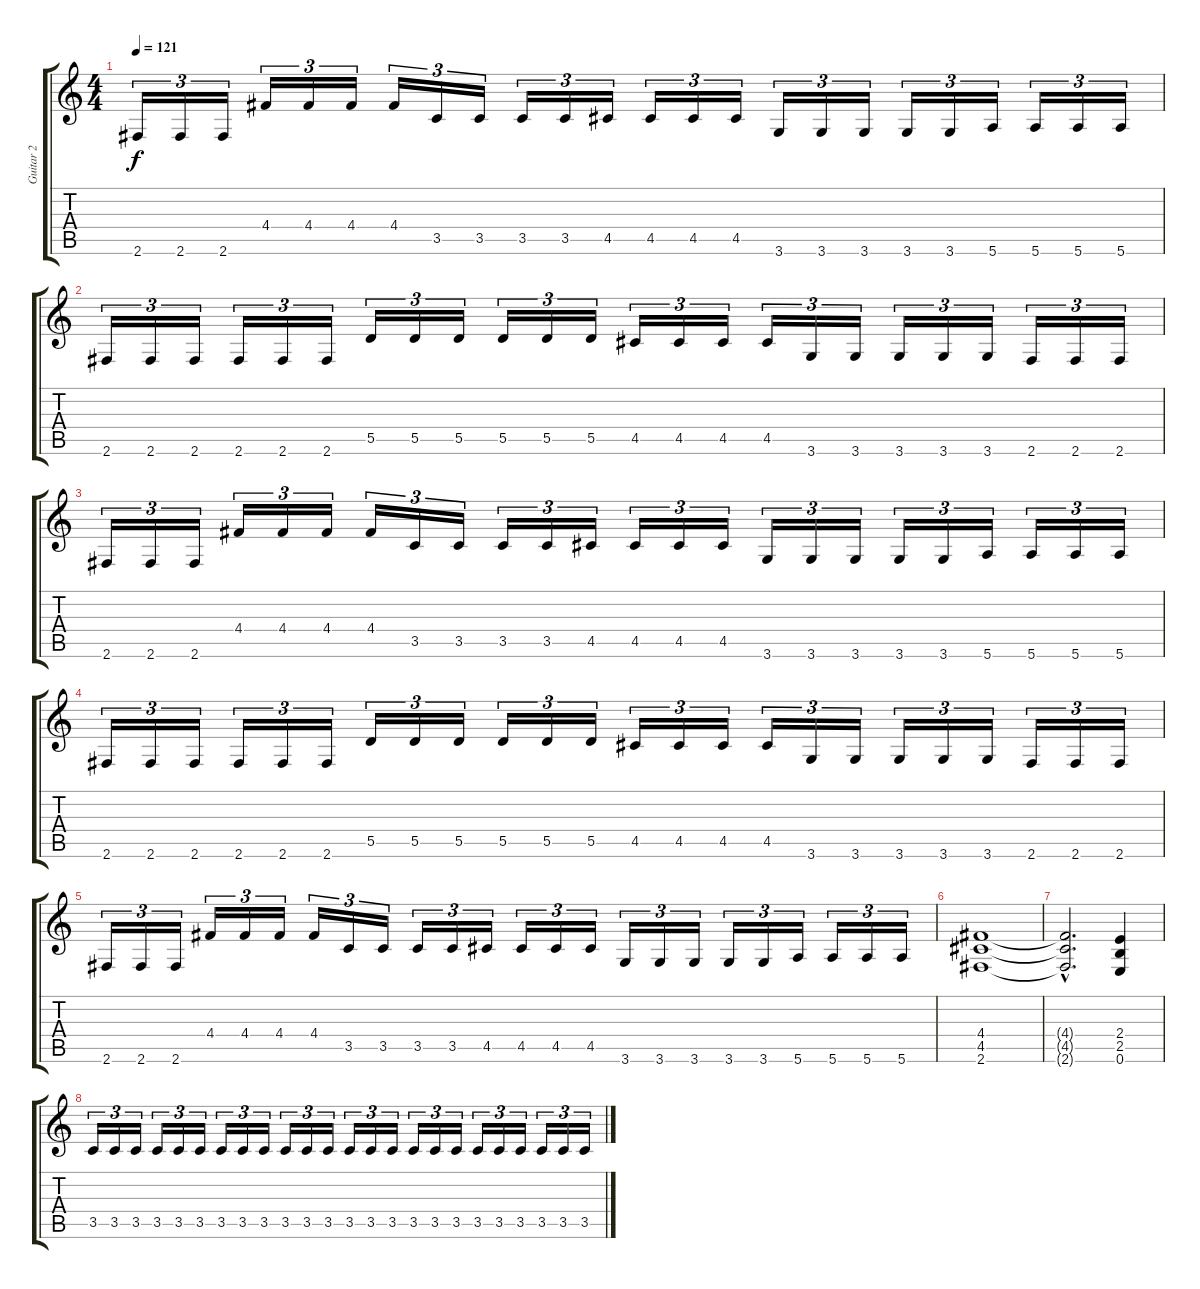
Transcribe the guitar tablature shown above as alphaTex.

\track ("Guitar 2" "Guitar 2") {instrument distortionguitar}
\staff {score tabs}
\tuning (E4 B3 G3 D3 A2 E2) {hide}
\ts (4 4)
\tempo 121
\clef g2
\ks c
2.6.16{tu (3 2) dy f} 2.6.16{tu (3 2)} 2.6.16{tu (3 2)} 4.4.16{tu (3 2)} 4.4.16{tu (3 2)} 4.4.16{tu (3 2)} 4.4.16{tu (3 2)} 3.5.16{tu (3 2)} 3.5.16{tu (3 2)} 3.5.16{tu (3 2)} 3.5.16{tu (3 2)} 4.5.16{tu (3 2)} 4.5.16{tu (3 2)} 4.5.16{tu (3 2)} 4.5.16{tu (3 2)} 3.6.16{tu (3 2)} 3.6.16{tu (3 2)} 3.6.16{tu (3 2)} 3.6.16{tu (3 2)} 3.6.16{tu (3 2)} 5.6.16{tu (3 2)} 5.6.16{tu (3 2)} 5.6.16{tu (3 2)} 5.6.16{tu (3 2)} |
2.6.16{tu (3 2)} 2.6.16{tu (3 2)} 2.6.16{tu (3 2)} 2.6.16{tu (3 2)} 2.6.16{tu (3 2)} 2.6.16{tu (3 2)} 5.5.16{tu (3 2)} 5.5.16{tu (3 2)} 5.5.16{tu (3 2)} 5.5.16{tu (3 2)} 5.5.16{tu (3 2)} 5.5.16{tu (3 2)} 4.5.16{tu (3 2)} 4.5.16{tu (3 2)} 4.5.16{tu (3 2)} 4.5.16{tu (3 2)} 3.6.16{tu (3 2)} 3.6.16{tu (3 2)} 3.6.16{tu (3 2)} 3.6.16{tu (3 2)} 3.6.16{tu (3 2)} 2.6.16{tu (3 2)} 2.6.16{tu (3 2)} 2.6.16{tu (3 2)} |
2.6.16{tu (3 2)} 2.6.16{tu (3 2)} 2.6.16{tu (3 2)} 4.4.16{tu (3 2)} 4.4.16{tu (3 2)} 4.4.16{tu (3 2)} 4.4.16{tu (3 2)} 3.5.16{tu (3 2)} 3.5.16{tu (3 2)} 3.5.16{tu (3 2)} 3.5.16{tu (3 2)} 4.5.16{tu (3 2)} 4.5.16{tu (3 2)} 4.5.16{tu (3 2)} 4.5.16{tu (3 2)} 3.6.16{tu (3 2)} 3.6.16{tu (3 2)} 3.6.16{tu (3 2)} 3.6.16{tu (3 2)} 3.6.16{tu (3 2)} 5.6.16{tu (3 2)} 5.6.16{tu (3 2)} 5.6.16{tu (3 2)} 5.6.16{tu (3 2)} |
2.6.16{tu (3 2)} 2.6.16{tu (3 2)} 2.6.16{tu (3 2)} 2.6.16{tu (3 2)} 2.6.16{tu (3 2)} 2.6.16{tu (3 2)} 5.5.16{tu (3 2)} 5.5.16{tu (3 2)} 5.5.16{tu (3 2)} 5.5.16{tu (3 2)} 5.5.16{tu (3 2)} 5.5.16{tu (3 2)} 4.5.16{tu (3 2)} 4.5.16{tu (3 2)} 4.5.16{tu (3 2)} 4.5.16{tu (3 2)} 3.6.16{tu (3 2)} 3.6.16{tu (3 2)} 3.6.16{tu (3 2)} 3.6.16{tu (3 2)} 3.6.16{tu (3 2)} 2.6.16{tu (3 2)} 2.6.16{tu (3 2)} 2.6.16{tu (3 2)} |
2.6.16{tu (3 2)} 2.6.16{tu (3 2)} 2.6.16{tu (3 2)} 4.4.16{tu (3 2)} 4.4.16{tu (3 2)} 4.4.16{tu (3 2)} 4.4.16{tu (3 2)} 3.5.16{tu (3 2)} 3.5.16{tu (3 2)} 3.5.16{tu (3 2)} 3.5.16{tu (3 2)} 4.5.16{tu (3 2)} 4.5.16{tu (3 2)} 4.5.16{tu (3 2)} 4.5.16{tu (3 2)} 3.6.16{tu (3 2)} 3.6.16{tu (3 2)} 3.6.16{tu (3 2)} 3.6.16{tu (3 2)} 3.6.16{tu (3 2)} 5.6.16{tu (3 2)} 5.6.16{tu (3 2)} 5.6.16{tu (3 2)} 5.6.16{tu (3 2)} |
(4.4 4.5 2.6).1 |
(4.4{hac t} 4.5{hac t} 2.6{hac t}).2{d} (2.4 2.5 0.6).4 |
3.5.16{tu (3 2)} 3.5.16{tu (3 2)} 3.5.16{tu (3 2)} 3.5.16{tu (3 2)} 3.5.16{tu (3 2)} 3.5.16{tu (3 2)} 3.5.16{tu (3 2)} 3.5.16{tu (3 2)} 3.5.16{tu (3 2)} 3.5.16{tu (3 2)} 3.5.16{tu (3 2)} 3.5.16{tu (3 2)} 3.5.16{tu (3 2)} 3.5.16{tu (3 2)} 3.5.16{tu (3 2)} 3.5.16{tu (3 2)} 3.5.16{tu (3 2)} 3.5.16{tu (3 2)} 3.5.16{tu (3 2)} 3.5.16{tu (3 2)} 3.5.16{tu (3 2)} 3.5.16{tu (3 2)} 3.5.16{tu (3 2)} 3.5.16{tu (3 2)}
